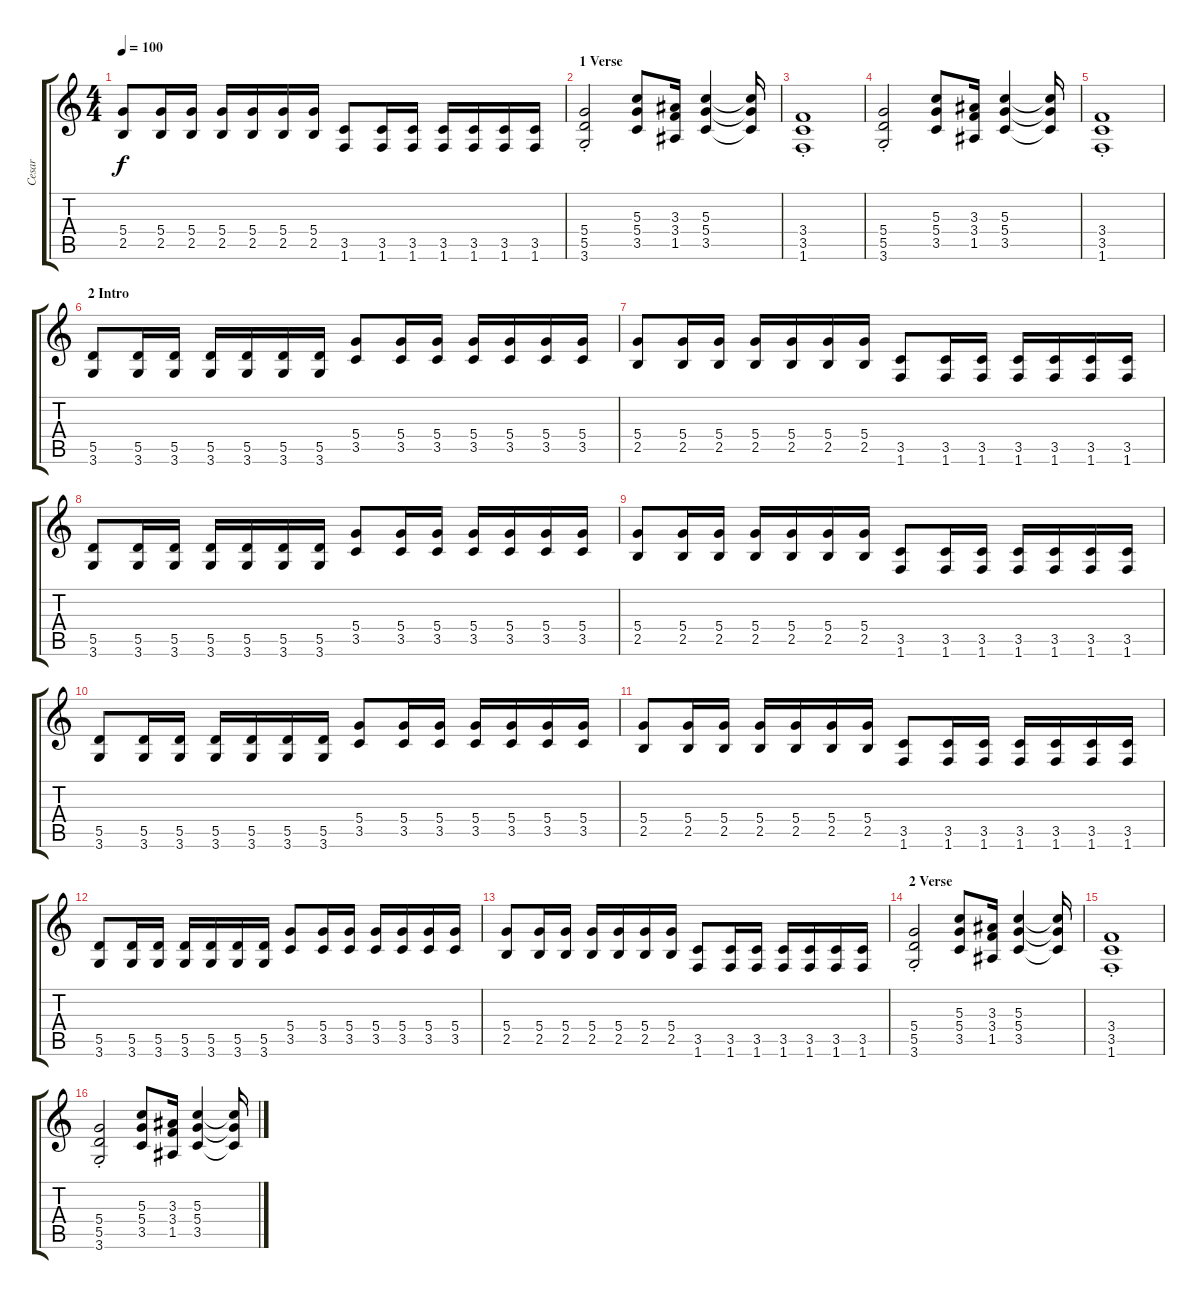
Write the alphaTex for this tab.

\track ("Cesar" "Cesar") {instrument distortionguitar}
\staff {score tabs}
\tuning (E4 B3 G3 D3 A2 E2) {hide}
\ts (4 4)
\tempo 100
\clef g2
\ks c
(5.4 2.5).8{dy f} (5.4 2.5).16 (5.4 2.5).16 (5.4 2.5).16 (5.4 2.5).16 (5.4 2.5).16 (5.4 2.5).16 (3.5 1.6).8 (3.5 1.6).16 (3.5 1.6).16 (3.5 1.6).16 (3.5 1.6).16 (3.5 1.6).16 (3.5 1.6).16 |
\section ("" "1 Verse")
(5.4{st} 5.5{st} 3.6{st}).2 (5.3 5.4 3.5).8 (3.3 3.4 1.5).16 (5.3 5.4 3.5).4 (5.3{t} 5.4{t} 3.5{t}).16 |
(3.4{st} 3.5{st} 1.6{st}).1 |
(5.4{st} 5.5{st} 3.6{st}).2 (5.3 5.4 3.5).8 (3.3 3.4 1.5).16 (5.3 5.4 3.5).4 (5.3{t} 5.4{t} 3.5{t}).16 |
(3.4{st} 3.5{st} 1.6{st}).1 |
\section ("" "2 Intro")
(5.5 3.6).8{balance 5 instrument distortionguitar} (5.5 3.6).16 (5.5 3.6).16 (5.5 3.6).16 (5.5 3.6).16 (5.5 3.6).16 (5.5 3.6).16 (5.4 3.5).8 (5.4 3.5).16 (5.4 3.5).16 (5.4 3.5).16 (5.4 3.5).16 (5.4 3.5).16 (5.4 3.5).16 |
(5.4 2.5).8 (5.4 2.5).16 (5.4 2.5).16 (5.4 2.5).16 (5.4 2.5).16 (5.4 2.5).16 (5.4 2.5).16 (3.5 1.6).8 (3.5 1.6).16 (3.5 1.6).16 (3.5 1.6).16 (3.5 1.6).16 (3.5 1.6).16 (3.5 1.6).16 |
(5.5 3.6).8{balance 5 instrument distortionguitar} (5.5 3.6).16 (5.5 3.6).16 (5.5 3.6).16 (5.5 3.6).16 (5.5 3.6).16 (5.5 3.6).16 (5.4 3.5).8 (5.4 3.5).16 (5.4 3.5).16 (5.4 3.5).16 (5.4 3.5).16 (5.4 3.5).16 (5.4 3.5).16 |
(5.4 2.5).8 (5.4 2.5).16 (5.4 2.5).16 (5.4 2.5).16 (5.4 2.5).16 (5.4 2.5).16 (5.4 2.5).16 (3.5 1.6).8 (3.5 1.6).16 (3.5 1.6).16 (3.5 1.6).16 (3.5 1.6).16 (3.5 1.6).16 (3.5 1.6).16 |
(5.5 3.6).8{balance 5 instrument distortionguitar} (5.5 3.6).16 (5.5 3.6).16 (5.5 3.6).16 (5.5 3.6).16 (5.5 3.6).16 (5.5 3.6).16 (5.4 3.5).8 (5.4 3.5).16 (5.4 3.5).16 (5.4 3.5).16 (5.4 3.5).16 (5.4 3.5).16 (5.4 3.5).16 |
(5.4 2.5).8 (5.4 2.5).16 (5.4 2.5).16 (5.4 2.5).16 (5.4 2.5).16 (5.4 2.5).16 (5.4 2.5).16 (3.5 1.6).8 (3.5 1.6).16 (3.5 1.6).16 (3.5 1.6).16 (3.5 1.6).16 (3.5 1.6).16 (3.5 1.6).16 |
(5.5 3.6).8{balance 5 instrument distortionguitar} (5.5 3.6).16 (5.5 3.6).16 (5.5 3.6).16 (5.5 3.6).16 (5.5 3.6).16 (5.5 3.6).16 (5.4 3.5).8 (5.4 3.5).16 (5.4 3.5).16 (5.4 3.5).16 (5.4 3.5).16 (5.4 3.5).16 (5.4 3.5).16 |
(5.4 2.5).8 (5.4 2.5).16 (5.4 2.5).16 (5.4 2.5).16 (5.4 2.5).16 (5.4 2.5).16 (5.4 2.5).16 (3.5 1.6).8 (3.5 1.6).16 (3.5 1.6).16 (3.5 1.6).16 (3.5 1.6).16 (3.5 1.6).16 (3.5 1.6).16 |
\section ("" "2 Verse")
(5.4{st} 5.5{st} 3.6{st}).2 (5.3 5.4 3.5).8 (3.3 3.4 1.5).16 (5.3 5.4 3.5).4 (5.3{t} 5.4{t} 3.5{t}).16 |
(3.4{st} 3.5{st} 1.6{st}).1 |
(5.4{st} 5.5{st} 3.6{st}).2 (5.3 5.4 3.5).8 (3.3 3.4 1.5).16 (5.3 5.4 3.5).4 (5.3{t} 5.4{t} 3.5{t}).16
